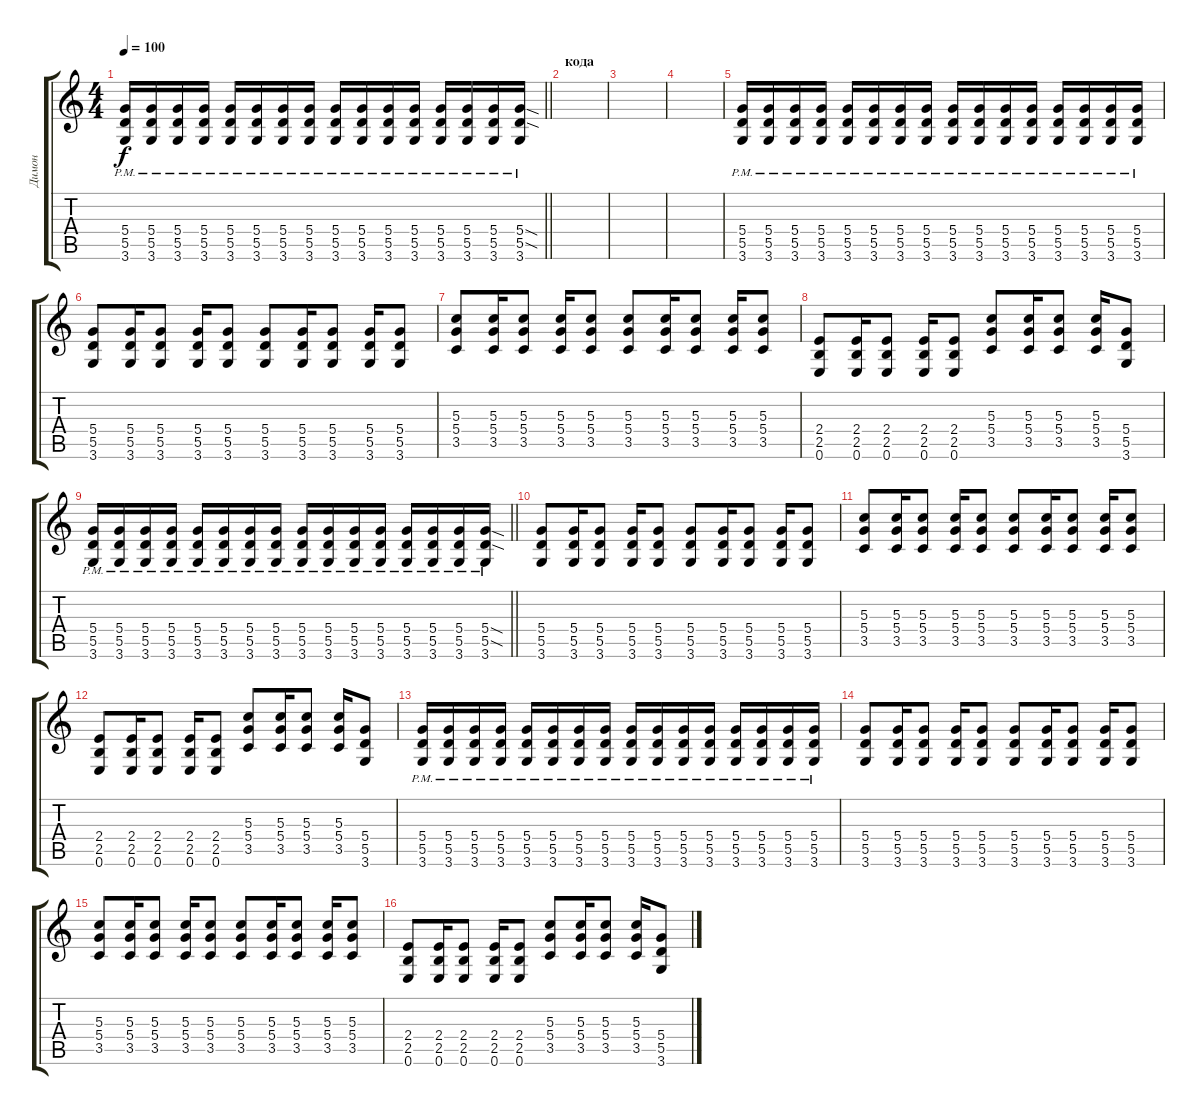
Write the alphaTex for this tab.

\track ("Димон" "Димон") {instrument distortionguitar}
\staff {score tabs}
\tuning (E4 B3 G3 D3 A2 E2) {hide}
\ts (4 4)
\tempo 100
\clef g2
\barLineRight lightlight
\ks c
(5.4{pm} 5.5{pm} 3.6{pm}).16{dy f} (5.4{pm} 5.5{pm} 3.6{pm}).16 (5.4{pm} 5.5{pm} 3.6{pm}).16 (5.4{pm} 5.5{pm} 3.6{pm}).16 (5.4{pm} 5.5{pm} 3.6{pm}).16 (5.4{pm} 5.5{pm} 3.6{pm}).16 (5.4{pm} 5.5{pm} 3.6{pm}).16 (5.4{pm} 5.5{pm} 3.6{pm}).16 (5.4{pm} 5.5{pm} 3.6{pm}).16 (5.4{pm} 5.5{pm} 3.6{pm}).16 (5.4{pm} 5.5{pm} 3.6{pm}).16 (5.4{pm} 5.5{pm} 3.6{pm}).16 (5.4{pm} 5.5{pm} 3.6{pm}).16 (5.4{pm} 5.5{pm} 3.6{pm}).16 (5.4{pm} 5.5{pm} 3.6{pm}).16 (5.4{sod pm} 5.5{sod pm} 3.6{pm}).16 |
\section ("" "кода")
|
|
|
(5.4 5.5{pm} 3.6{pm}).16 (5.4 5.5{pm} 3.6{pm}).16 (5.4 5.5{pm} 3.6{pm}).16 (5.4 5.5{pm} 3.6{pm}).16 (5.4 5.5{pm} 3.6{pm}).16 (5.4 5.5{pm} 3.6{pm}).16 (5.4 5.5{pm} 3.6{pm}).16 (5.4 5.5{pm} 3.6{pm}).16 (5.4 5.5{pm} 3.6{pm}).16 (5.4 5.5{pm} 3.6{pm}).16 (5.4 5.5{pm} 3.6{pm}).16 (5.4 5.5{pm} 3.6{pm}).16 (5.4 5.5{pm} 3.6{pm}).16 (5.4 5.5{pm} 3.6{pm}).16 (5.4 5.5{pm} 3.6{pm}).16 (5.4 5.5{pm} 3.6{pm}).16 |
(5.4 5.5 3.6).8 (5.4 5.5 3.6).16 (5.4 5.5 3.6).8 (5.4 5.5 3.6).16 (5.4 5.5 3.6).8 (5.4 5.5 3.6).8 (5.4 5.5 3.6).16 (5.4 5.5 3.6).8 (5.4 5.5 3.6).16 (5.4 5.5 3.6).8 |
(5.3 5.4 3.5).8 (5.3 5.4 3.5).16 (5.3 5.4 3.5).8 (5.3 5.4 3.5).16 (5.3 5.4 3.5).8 (5.3 5.4 3.5).8 (5.3 5.4 3.5).16 (5.3 5.4 3.5).8 (5.3 5.4 3.5).16 (5.3 5.4 3.5).8 |
(2.4 2.5 0.6).8 (2.4 2.5 0.6).16 (2.4 2.5 0.6).8 (2.4 2.5 0.6).16 (2.4 2.5 0.6).8 (5.3 5.4 3.5).8 (5.3 5.4 3.5).16 (5.3 5.4 3.5).8 (5.3 5.4 3.5).16 (5.4 5.5 3.6).8 |
\barLineRight lightlight
(5.4{pm} 5.5{pm} 3.6{pm}).16 (5.4{pm} 5.5{pm} 3.6{pm}).16 (5.4{pm} 5.5{pm} 3.6{pm}).16 (5.4{pm} 5.5{pm} 3.6{pm}).16 (5.4{pm} 5.5{pm} 3.6{pm}).16 (5.4{pm} 5.5{pm} 3.6{pm}).16 (5.4{pm} 5.5{pm} 3.6{pm}).16 (5.4{pm} 5.5{pm} 3.6{pm}).16 (5.4{pm} 5.5{pm} 3.6{pm}).16 (5.4{pm} 5.5{pm} 3.6{pm}).16 (5.4{pm} 5.5{pm} 3.6{pm}).16 (5.4{pm} 5.5{pm} 3.6{pm}).16 (5.4{pm} 5.5{pm} 3.6{pm}).16 (5.4{pm} 5.5{pm} 3.6{pm}).16 (5.4{pm} 5.5{pm} 3.6{pm}).16 (5.4{sod pm} 5.5{sod pm} 3.6{pm}).16 |
(5.4 5.5 3.6).8 (5.4 5.5 3.6).16 (5.4 5.5 3.6).8 (5.4 5.5 3.6).16 (5.4 5.5 3.6).8 (5.4 5.5 3.6).8 (5.4 5.5 3.6).16 (5.4 5.5 3.6).8 (5.4 5.5 3.6).16 (5.4 5.5 3.6).8 |
(5.3 5.4 3.5).8 (5.3 5.4 3.5).16 (5.3 5.4 3.5).8 (5.3 5.4 3.5).16 (5.3 5.4 3.5).8 (5.3 5.4 3.5).8 (5.3 5.4 3.5).16 (5.3 5.4 3.5).8 (5.3 5.4 3.5).16 (5.3 5.4 3.5).8 |
(2.4 2.5 0.6).8 (2.4 2.5 0.6).16 (2.4 2.5 0.6).8 (2.4 2.5 0.6).16 (2.4 2.5 0.6).8 (5.3 5.4 3.5).8 (5.3 5.4 3.5).16 (5.3 5.4 3.5).8 (5.3 5.4 3.5).16 (5.4 5.5 3.6).8 |
(5.4 5.5{pm} 3.6{pm}).16 (5.4 5.5{pm} 3.6{pm}).16 (5.4 5.5{pm} 3.6{pm}).16 (5.4 5.5{pm} 3.6{pm}).16 (5.4 5.5{pm} 3.6{pm}).16 (5.4 5.5{pm} 3.6{pm}).16 (5.4 5.5{pm} 3.6{pm}).16 (5.4 5.5{pm} 3.6{pm}).16 (5.4 5.5{pm} 3.6{pm}).16 (5.4 5.5{pm} 3.6{pm}).16 (5.4 5.5{pm} 3.6{pm}).16 (5.4 5.5{pm} 3.6{pm}).16 (5.4 5.5{pm} 3.6{pm}).16 (5.4 5.5{pm} 3.6{pm}).16 (5.4 5.5{pm} 3.6{pm}).16 (5.4 5.5{pm} 3.6{pm}).16 |
(5.4 5.5 3.6).8 (5.4 5.5 3.6).16 (5.4 5.5 3.6).8 (5.4 5.5 3.6).16 (5.4 5.5 3.6).8 (5.4 5.5 3.6).8 (5.4 5.5 3.6).16 (5.4 5.5 3.6).8 (5.4 5.5 3.6).16 (5.4 5.5 3.6).8 |
(5.3 5.4 3.5).8 (5.3 5.4 3.5).16 (5.3 5.4 3.5).8 (5.3 5.4 3.5).16 (5.3 5.4 3.5).8 (5.3 5.4 3.5).8 (5.3 5.4 3.5).16 (5.3 5.4 3.5).8 (5.3 5.4 3.5).16 (5.3 5.4 3.5).8 |
(2.4 2.5 0.6).8 (2.4 2.5 0.6).16 (2.4 2.5 0.6).8 (2.4 2.5 0.6).16 (2.4 2.5 0.6).8 (5.3 5.4 3.5).8 (5.3 5.4 3.5).16 (5.3 5.4 3.5).8 (5.3 5.4 3.5).16 (5.4 5.5 3.6).8
